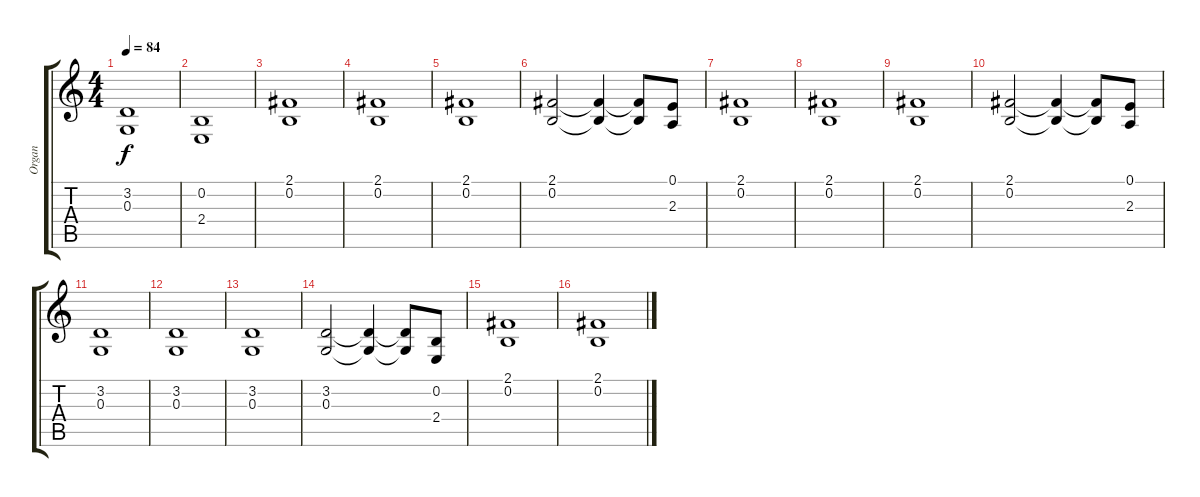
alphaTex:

\track ("Organ" "Organ") {instrument rockorgan}
\staff {score tabs}
\tuning (E4 B3 G3 D3 A2 E2) {hide}
\ts (4 4)
\tempo 84
\clef g2
\ks c
(3.2 0.3).1{dy f} |
(0.2 2.4).1 |
(2.1 0.2).1 |
(2.1 0.2).1 |
(2.1 0.2).1 |
(2.1 0.2).2 (2.1{t} 0.2{t}).4 (2.1{t} 0.2{t}).8 (0.1 2.3).8 |
(2.1 0.2).1 |
(2.1 0.2).1 |
(2.1 0.2).1 |
(2.1 0.2).2 (2.1{t} 0.2{t}).4 (2.1{t} 0.2{t}).8 (0.1 2.3).8 |
(3.2 0.3).1 |
(3.2 0.3).1 |
(3.2 0.3).1 |
(3.2 0.3).2 (3.2{t} 0.3{t}).4 (3.2{t} 0.3{t}).8 (0.2 2.4).8 |
(2.1 0.2).1 |
(2.1 0.2).1
